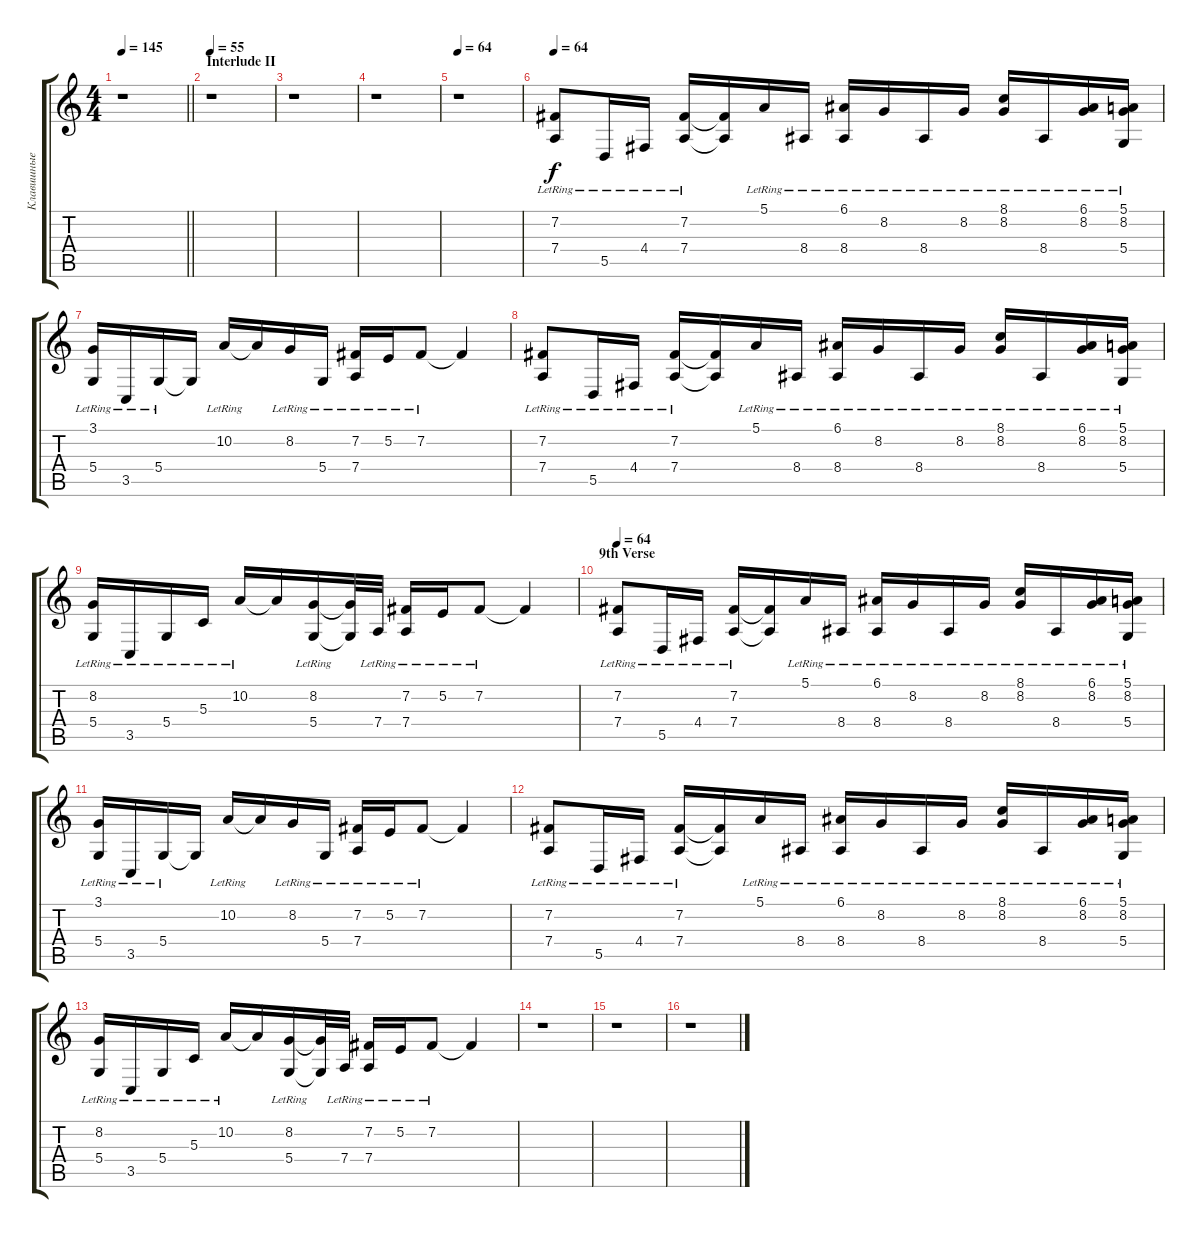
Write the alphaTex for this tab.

\track ("Клавишные" "Клавишные") {instrument acousticgrandpiano}
\staff {score tabs}
\tuning (E4 B3 G3 D3 A2 E2) {hide}
\ts (4 4)
\tempo 145
\clef g2
\barLineRight lightlight
\ks c
r.1{dy f} |
\section ("" "Interlude II")
\tempo 55
r.1 |
r.1 |
r.1 |
\tempo 64
r.1 |
\tempo 64
(7.2{lr} 7.4{lr}).8{volume 16} 5.5{lr}.16 4.4{lr}.16 (7.2{lr} 7.4{lr}).16 (7.2{t} 7.4{t}).16 5.1{lr}.16 8.4{lr}.16 (6.1{lr} 8.4{lr}).16 8.2{lr}.16 8.4{lr}.16 8.2{lr}.16 (8.1{lr} 8.2{lr}).16 8.4{lr}.16 (6.1{lr} 8.2{lr}).16 (5.1{lr} 8.2{lr} 5.4{lr}).16 |
(3.1{lr} 5.4{lr}).16 3.5{lr}.16 5.4{lr}.16 5.4{t}.16 10.2{lr}.16 10.2{t}.16 8.2{lr}.16 5.4{lr}.16 (7.2{lr} 7.4{lr}).16 5.2{lr}.16 7.2{lr}.8 7.2{t}.4 |
(7.2{lr} 7.4{lr}).8 5.5{lr}.16 4.4{lr}.16 (7.2{lr} 7.4{lr}).16 (7.2{t} 7.4{t}).16 5.1{lr}.16 8.4{lr}.16 (6.1{lr} 8.4{lr}).16 8.2{lr}.16 8.4{lr}.16 8.2{lr}.16 (8.1{lr} 8.2{lr}).16 8.4{lr}.16 (6.1{lr} 8.2{lr}).16 (5.1{lr} 8.2{lr} 5.4{lr}).16 |
(8.2{lr} 5.4{lr}).16 3.5{lr}.16 5.4{lr}.16 5.3{lr}.16 10.2{lr}.16 10.2{t}.16 (8.2{lr} 5.4{lr}).16 (8.2{t} 5.4{t}).32 7.4{lr}.32 (7.2{lr} 7.4{lr}).16 5.2{lr}.16 7.2{lr}.8 7.2{t}.4 |
\section ("" "9th Verse")
\tempo 64
(7.2{lr} 7.4{lr}).8 5.5{lr}.16 4.4{lr}.16 (7.2{lr} 7.4{lr}).16 (7.2{t} 7.4{t}).16 5.1{lr}.16 8.4{lr}.16 (6.1{lr} 8.4{lr}).16 8.2{lr}.16 8.4{lr}.16 8.2{lr}.16 (8.1{lr} 8.2{lr}).16 8.4{lr}.16 (6.1{lr} 8.2{lr}).16 (5.1{lr} 8.2{lr} 5.4{lr}).16 |
(3.1{lr} 5.4{lr}).16 3.5{lr}.16 5.4{lr}.16 5.4{t}.16 10.2{lr}.16 10.2{t}.16 8.2{lr}.16 5.4{lr}.16 (7.2{lr} 7.4{lr}).16 5.2{lr}.16 7.2{lr}.8 7.2{t}.4 |
(7.2{lr} 7.4{lr}).8 5.5{lr}.16 4.4{lr}.16 (7.2{lr} 7.4{lr}).16 (7.2{t} 7.4{t}).16 5.1{lr}.16 8.4{lr}.16 (6.1{lr} 8.4{lr}).16 8.2{lr}.16 8.4{lr}.16 8.2{lr}.16 (8.1{lr} 8.2{lr}).16 8.4{lr}.16 (6.1{lr} 8.2{lr}).16 (5.1{lr} 8.2{lr} 5.4{lr}).16 |
(8.2{lr} 5.4{lr}).16 3.5{lr}.16 5.4{lr}.16 5.3{lr}.16 10.2{lr}.16 10.2{t}.16 (8.2{lr} 5.4{lr}).16 (8.2{t} 5.4{t}).32 7.4{lr}.32 (7.2{lr} 7.4{lr}).16 5.2{lr}.16 7.2{lr}.8 7.2{t}.4 |
r.1 |
r.1 |
r.1
